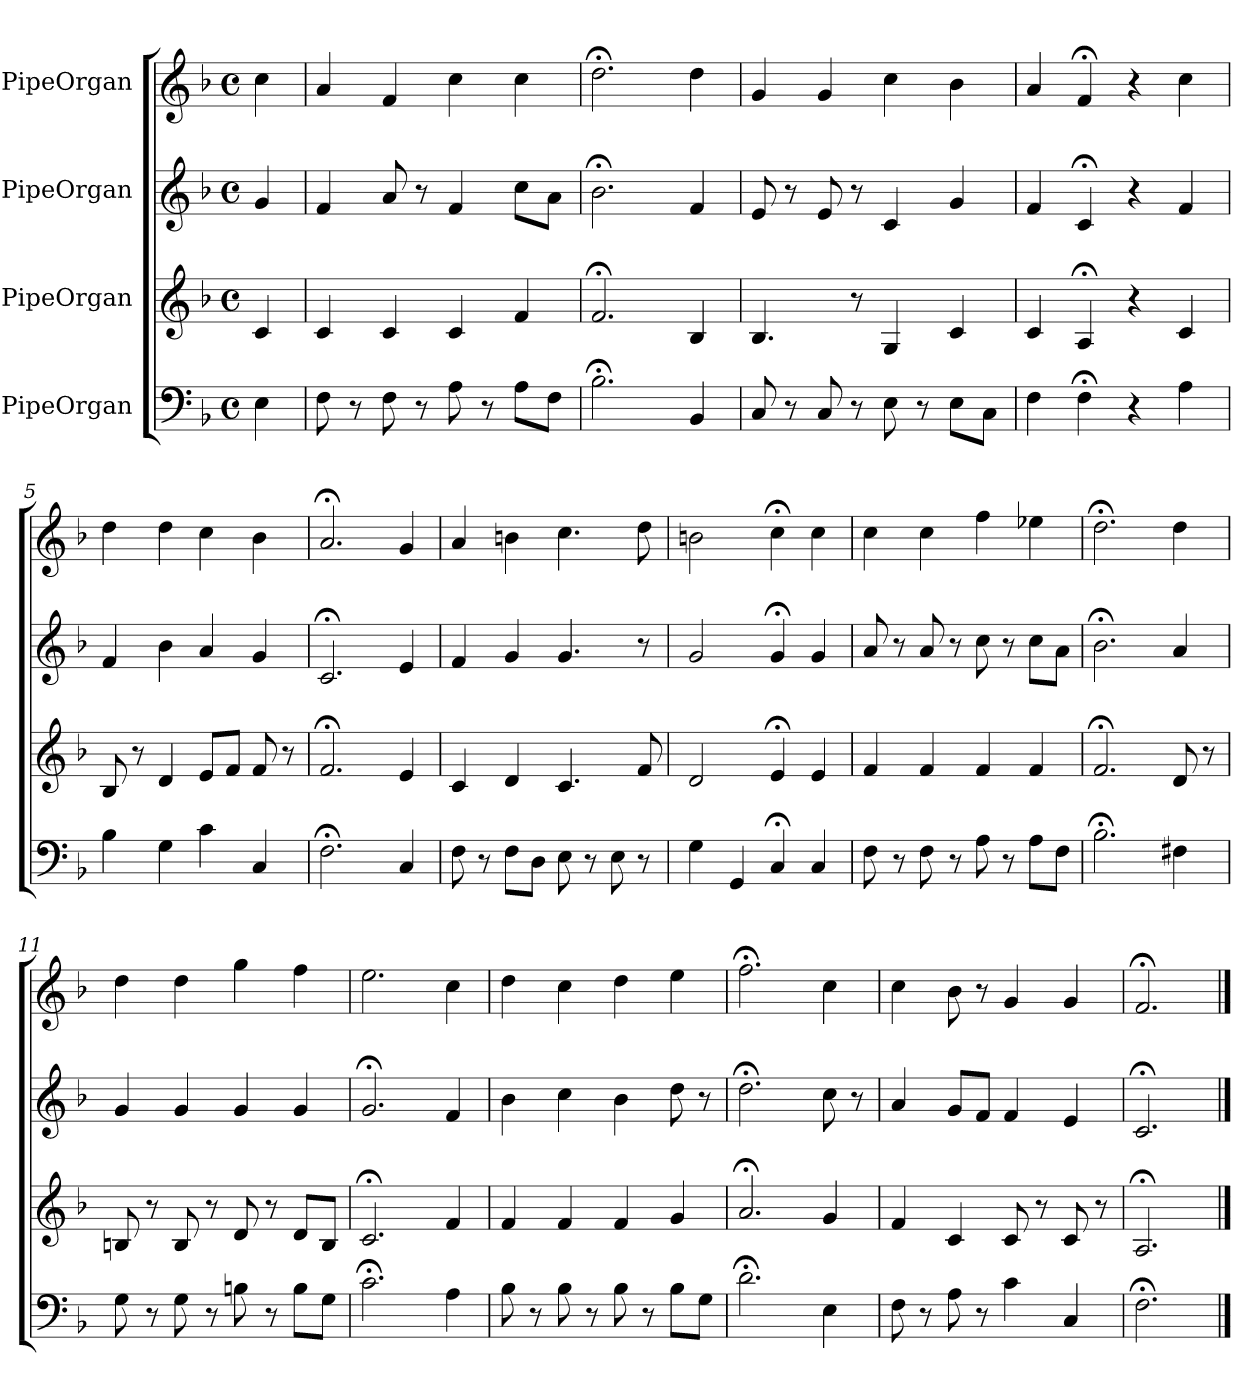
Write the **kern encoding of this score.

**kern	**kern	**kern	**kern
*part4	*part3	*part2	*part1
*staff4	*staff3	*staff2	*staff1
*I"PipeOrgan	*I"PipeOrgan	*I"PipeOrgan	*I"PipeOrgan
*k[b-]	*k[b-]	*k[b-]	*k[b-]
*F:	*F:	*F:	*F:
*M4/4	*M4/4	*M4/4	*M4/4
*met(c)	*met(c)	*met(c)	*met(c)
*MM60	*MM60	*MM60	*MM60
=	=	=	=
4E	4c	4g	4cc
=1	=1	=1	=1
8F	4c	4f	4a
8r	.	.	.
8F	4c	8a	4f
8r	.	8r	.
8A	4c	4f	4cc
8r	.	.	.
8AL	4f	8ccL	4cc
8FJ	.	8aJ	.
=2	=2	=2	=2
2.B-;<	2.f;<	2.b-;<	2.dd;<
4BB-	4B-	4f	4dd
=3	=3	=3	=3
8C	4.B-	8e	4g
8r	.	8r	.
8C	.	8e	4g
8r	8r	8r	.
8E	4G	4c	4cc
8r	.	.	.
8EL	4c	4g	4b-
8CJ	.	.	.
=4	=4	=4	=4
4F	4c	4f	4a
4F;<	4A;<	4c;<	4f;<
4r	4r	4r	4r
4A	4c	4f	4cc
=5	=5	=5	=5
4B-	8B-	4f	4dd
.	8r	.	.
4G	4d	4b-	4dd
4c	8eL	4a	4cc
.	8fJ	.	.
4C	8f	4g	4b-
.	8r	.	.
=6	=6	=6	=6
2.F;<	2.f;<	2.c;<	2.a;<
4C	4e	4e	4g
=7	=7	=7	=7
8F	4c	4f	4a
8r	.	.	.
8FL	4d	4g	4bn
8DJ	.	.	.
8E	4.c	4.g	4.cc
8r	.	.	.
8E	.	.	.
8r	8f	8r	8dd
=8	=8	=8	=8
4G	2d	2g	2bn
4GG	.	.	.
4C;<	4e;<	4g;<	4cc;<
4C	4e	4g	4cc
=9	=9	=9	=9
8F	4f	8a	4cc
8r	.	8r	.
8F	4f	8a	4cc
8r	.	8r	.
8A	4f	8cc	4ff
8r	.	8r	.
8AL	4f	8ccL	4ee-X
8FJ	.	8aJ	.
=10	=10	=10	=10
2.B-;<	2.f;<	2.b-;<	2.dd;<
4F#X	8d	4a	4dd
.	8r	.	.
=11	=11	=11	=11
8G	8Bn	4g	4dd
8r	8r	.	.
8G	8B	4g	4dd
8r	8r	.	.
8Bn	8d	4g	4gg
8r	8r	.	.
8BL	8dL	4g	4ff
8GJ	8BJ	.	.
=12	=12	=12	=12
2.c;<	2.c;<	2.g;<	2.ee
4A	4f	4f	4cc
=13	=13	=13	=13
8B-	4f	4b-	4dd
8r	.	.	.
8B-	4f	4cc	4cc
8r	.	.	.
8B-	4f	4b-	4dd
8r	.	.	.
8B-L	4g	8dd	4ee
8GJ	.	8r	.
=14	=14	=14	=14
2.d;<	2.a;<	2.dd;<	2.ff;<
4E	4g	8cc	4cc
.	.	8r	.
=15	=15	=15	=15
8F	4f	4a	4cc
8r	.	.	.
8A	4c	8gL	8b-
8r	.	8fJ	8r
4c	8c	4f	4g
.	8r	.	.
4C	8c	4e	4g
.	8r	.	.
=16	=16	=16	=16
2.F;<	2.A;<	2.c;<	2.f;<
==	==	==	==
*-	*-	*-	*-
